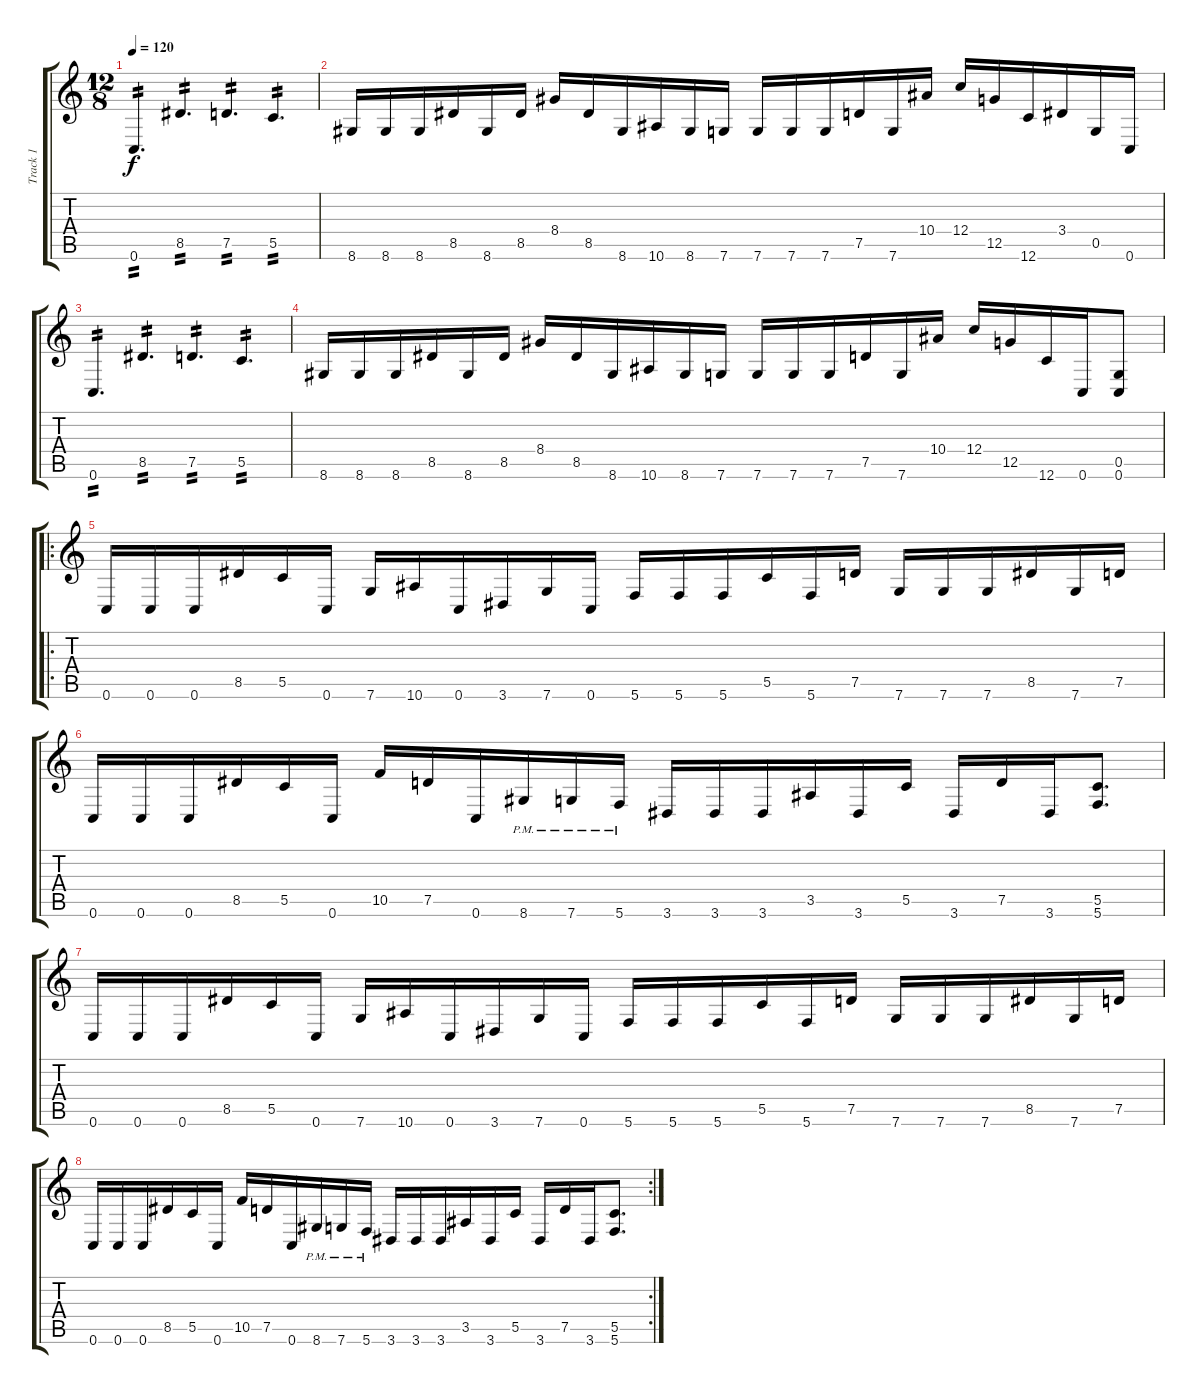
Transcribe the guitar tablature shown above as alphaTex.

\track ("Track 1" "Track 1") {instrument distortionguitar}
\staff {score tabs}
\tuning (D4 A3 F3 C3 G2 C2) {hide}
\ts (12 8)
\tempo 120
\clef g2
\ks c
0.6.4{d tp 2 dy f} 8.5.4{d tp 2} 7.5.4{d tp 2} 5.5.4{d tp 2} |
8.6.16 8.6.16 8.6.16 8.5.16 8.6.16 8.5.16 8.4.16 8.5.16 8.6.16 10.6.16 8.6.16 7.6.16 7.6.16 7.6.16 7.6.16 7.5.16 7.6.16 10.4.16 12.4.16 12.5.16 12.6.16 3.4.16 0.5.16 0.6.16 |
0.6.4{d tp 2} 8.5.4{d tp 2} 7.5.4{d tp 2} 5.5.4{d tp 2} |
8.6.16 8.6.16 8.6.16 8.5.16 8.6.16 8.5.16 8.4.16 8.5.16 8.6.16 10.6.16 8.6.16 7.6.16 7.6.16 7.6.16 7.6.16 7.5.16 7.6.16 10.4.16 12.4.16 12.5.16 12.6.16 0.6.16 (0.5 0.6).8 |
\ro
0.6.16 0.6.16 0.6.16 8.5.16 5.5.16 0.6.16 7.6.16 10.6.16 0.6.16 3.6.16 7.6.16 0.6.16 5.6.16 5.6.16 5.6.16 5.5.16 5.6.16 7.5.16 7.6.16 7.6.16 7.6.16 8.5.16 7.6.16 7.5.16 |
0.6.16 0.6.16 0.6.16 8.5.16 5.5.16 0.6.16 10.5.16 7.5.16 0.6.16 8.6{pm}.16 7.6{pm}.16 5.6{pm}.16 3.6.16 3.6.16 3.6.16 3.5.16 3.6.16 5.5.16 3.6.16 7.5.16 3.6.16 (5.5 5.6).8{d} |
0.6.16 0.6.16 0.6.16 8.5.16 5.5.16 0.6.16 7.6.16 10.6.16 0.6.16 3.6.16 7.6.16 0.6.16 5.6.16 5.6.16 5.6.16 5.5.16 5.6.16 7.5.16 7.6.16 7.6.16 7.6.16 8.5.16 7.6.16 7.5.16 |
\rc 2
0.6.16 0.6.16 0.6.16 8.5.16 5.5.16 0.6.16 10.5.16 7.5.16 0.6.16 8.6{pm}.16 7.6{pm}.16 5.6{pm}.16 3.6.16 3.6.16 3.6.16 3.5.16 3.6.16 5.5.16 3.6.16 7.5.16 3.6.16 (5.5 5.6).8{d}
